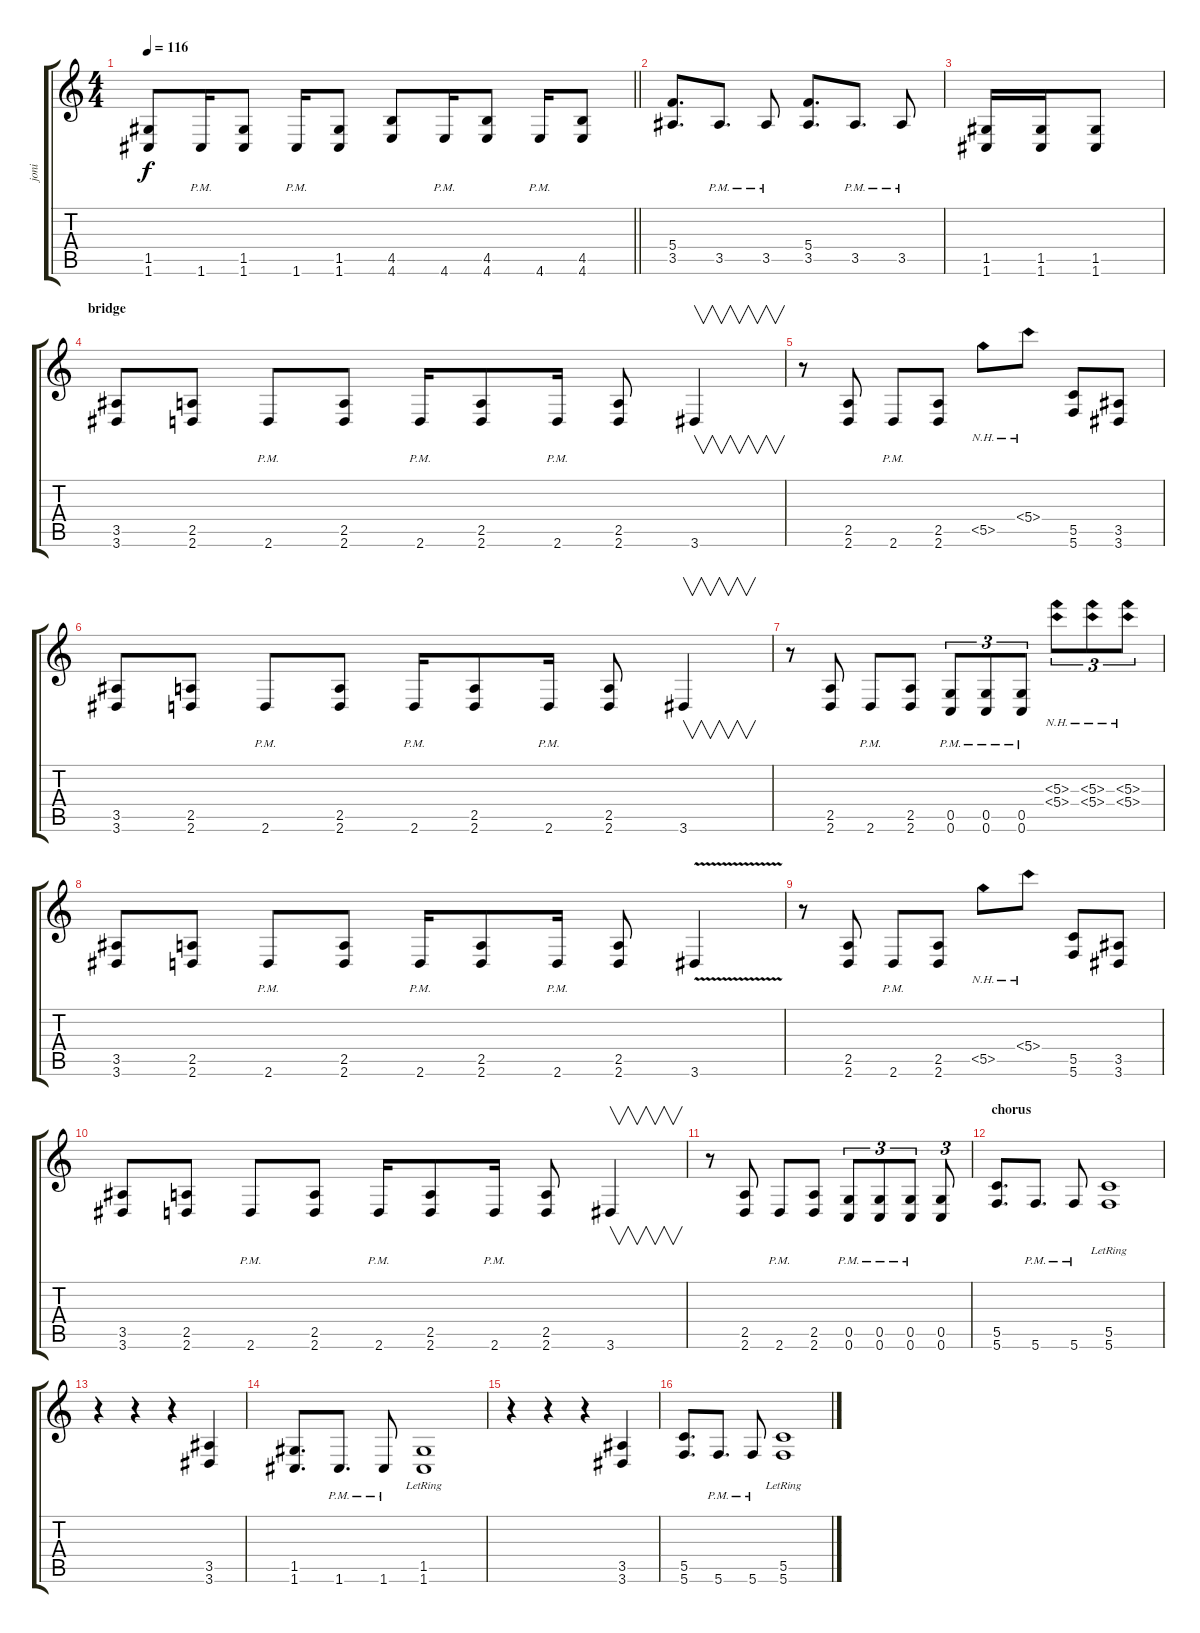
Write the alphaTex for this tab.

\track ("joni" "joni") {instrument distortionguitar}
\staff {score tabs}
\tuning (D4 A3 F3 C3 G2 C2) {hide}
\ts (4 4)
\tempo 116
\clef g2
\barLineRight lightlight
\ks c
(1.5 1.6).8{dy f} 1.6{pm}.16 (1.5 1.6).8 1.6{pm}.16 (1.5 1.6).8 (4.5 4.6).8 4.6{pm}.16 (4.5 4.6).8 4.6{pm}.16 (4.5 4.6).8 |
(5.4 3.5).8{d} 3.5{pm}.8{d} 3.5{pm}.8 (5.4 3.5).8{d} 3.5{pm}.8{d} 3.5{pm}.8 |
(1.5 1.6).16 (1.5 1.6).16 (1.5 1.6).8 |
\section ("" "bridge")
(3.5 3.6).8 (2.5 2.6).8 2.6{pm}.8 (2.5 2.6).8 2.6{pm}.16 (2.5 2.6).8 2.6{pm}.16 (2.5 2.6).8 3.6.4{v} |
r.8 (2.5 2.6).8 2.6{pm}.8 (2.5 2.6).8 5.5{nh}.8 5.4{nh}.8 (5.5 5.6).8 (3.5 3.6).8 |
(3.5 3.6).8 (2.5 2.6).8 2.6{pm}.8 (2.5 2.6).8 2.6{pm}.16 (2.5 2.6).8 2.6{pm}.16 (2.5 2.6).8 3.6.4{v} |
r.8 (2.5 2.6).8 2.6{pm}.8 (2.5 2.6).8 (0.5{pm} 0.6{pm}).8{tu (3 2)} (0.5{pm} 0.6{pm}).8{tu (3 2)} (0.5{pm} 0.6{pm}).8{tu (3 2)} (5.3{nh} 5.4{nh}).8{tu (3 2)} (5.3{nh} 5.4{nh}).8{tu (3 2)} (5.3{nh} 5.4{nh}).8{tu (3 2)} |
(3.5 3.6).8 (2.5 2.6).8 2.6{pm}.8 (2.5 2.6).8 2.6{pm}.16 (2.5 2.6).8 2.6{pm}.16 (2.5 2.6).8 3.6{v}.4 |
r.8 (2.5 2.6).8 2.6{pm}.8 (2.5 2.6).8 5.5{nh}.8 5.4{nh}.8 (5.5 5.6).8 (3.5 3.6).8 |
(3.5 3.6).8 (2.5 2.6).8 2.6{pm}.8 (2.5 2.6).8 2.6{pm}.16 (2.5 2.6).8 2.6{pm}.16 (2.5 2.6).8 3.6.4{v} |
r.8 (2.5 2.6).8 2.6{pm}.8 (2.5 2.6).8 (0.5{pm} 0.6{pm}).8{tu (3 2)} (0.5{pm} 0.6{pm}).8{tu (3 2)} (0.5{pm} 0.6{pm}).8{tu (3 2)} (0.5 0.6).8{tu (3 2)} |
\section ("" "chorus")
(5.5 5.6).8{d} 5.6{pm}.8{d} 5.6{pm}.8 (5.5 5.6{lr}).1 |
r.4 r.4 r.4 (3.5 3.6).4 |
(1.5 1.6).8{d} 1.6{pm}.8{d} 1.6{pm}.8 (1.5{lr} 1.6).1 |
r.4 r.4 r.4 (3.5 3.6).4 |
(5.5 5.6).8{d} 5.6{pm}.8{d} 5.6{pm}.8 (5.5 5.6{lr}).1
